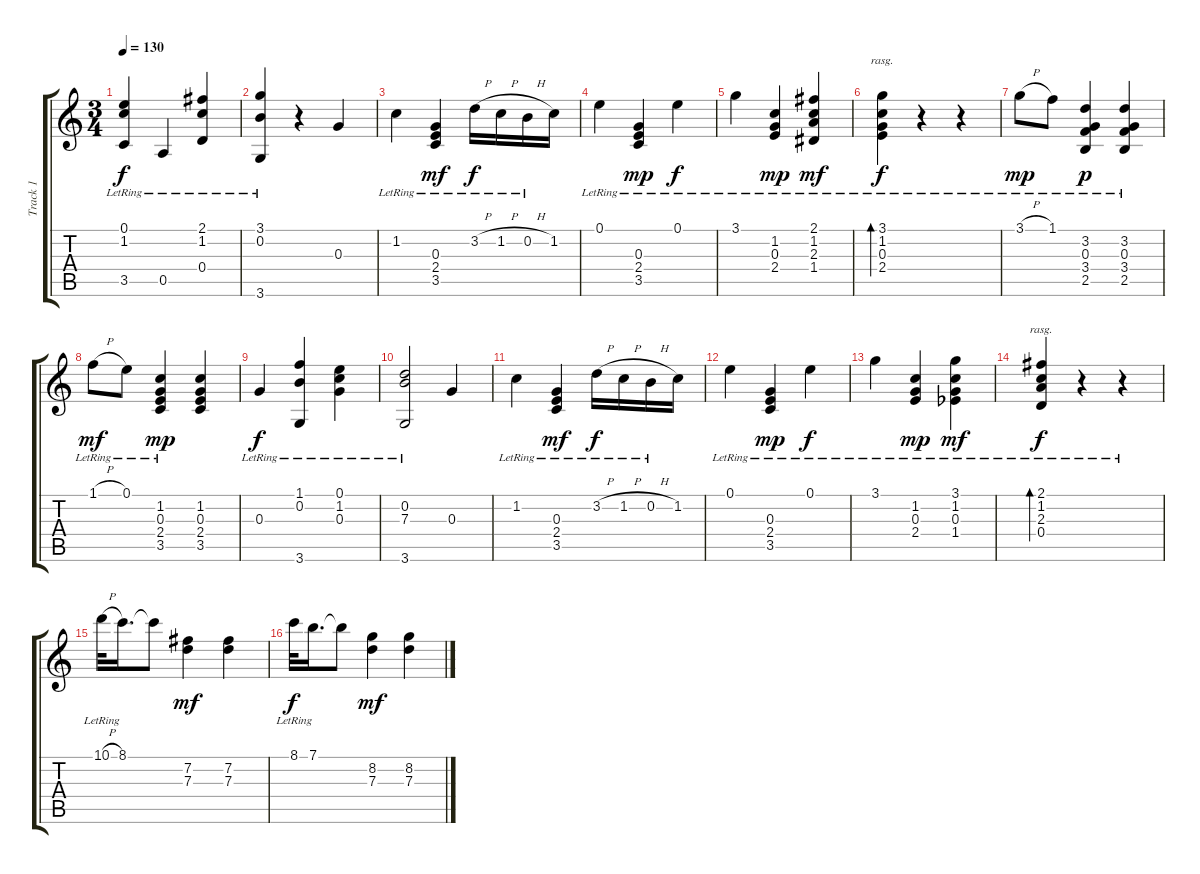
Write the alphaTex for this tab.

\track ("Track 1" "Track 1") {instrument acousticguitarnylon}
\staff {score tabs}
\tuning (E4 B3 G3 D3 A2 E2) {hide}
\ts (3 4)
\tempo 130
\clef g2
\ks c
(0.1{lr} 1.2{lr} 3.5{lr}).4{dy f} 0.5{lr}.4 (2.1{lr} 1.2{lr} 0.4{lr}).4 |
(3.1{lr} 0.2{lr} 3.6{lr}).4 r.4 0.3.4 |
1.2{lr}.4 (0.3{lr} 2.4{lr} 3.5{lr}).4{dy mf} 3.2{h lr}.16{dy f} 1.2{h lr}.16 0.2{h lr}.16 1.2.16 |
0.1{lr}.4 (0.3{lr} 2.4{lr} 3.5{lr}).4{dy mp} 0.1{lr}.4{dy f} |
3.1{lr}.4 (1.2{lr} 0.3{lr} 2.4{lr}).4{dy mp} (2.1{lr} 1.2{lr} 2.3{lr} 1.4{lr}).4{dy mf} |
(3.1{lr} 1.2{lr} 0.3{lr} 2.4{lr}).4{bd 480 rasg ii dy f} r.4 r.4 |
3.1{h lr}.8{dy mp} 1.1{lr}.8 (3.2{lr} 0.3{lr} 3.4{lr} 2.5{lr}).4{dy p} (3.2{lr} 0.3{lr} 3.4{lr} 2.5{lr}).4 |
1.1{h lr}.8{dy mf} 0.1{lr}.8 (1.2{lr} 0.3{lr} 2.4{lr} 3.5{lr}).4{dy mp} (1.2 0.3 2.4 3.5).4 |
0.3{lr}.4{dy f} (1.1{lr} 0.2{lr} 3.6{lr}).4 (0.1{lr} 1.2{lr} 0.3{lr}).4 |
(0.2{lr} 7.3{lr} 3.6{lr}).2 0.3.4 |
1.2{lr}.4 (0.3{lr} 2.4{lr} 3.5{lr}).4{dy mf} 3.2{h lr}.16{dy f} 1.2{h lr}.16 0.2{h lr}.16 1.2.16 |
0.1{lr}.4 (0.3{lr} 2.4{lr} 3.5{lr}).4{dy mp} 0.1{lr}.4{dy f} |
3.1{lr}.4 (1.2{lr} 0.3{lr} 2.4{lr}).4{dy mp} (3.1{lr} 1.2{lr} 0.3 1.4{lr acc b}).4{dy mf} |
(2.1{lr} 1.2{lr} 2.3{lr} 0.4{lr}).4{bd 480 rasg ii dy f} r.4 r.4 |
10.1{h lr}.32 8.1{lr}.16{d} 8.1{t}.8 (7.2 7.3).4{dy mf} (7.2 7.3).4 |
8.1{lr}.32{dy f} 7.1{lr}.16{d} 7.1{t}.8 (8.2 7.3).4{dy mf} (8.2 7.3).4
